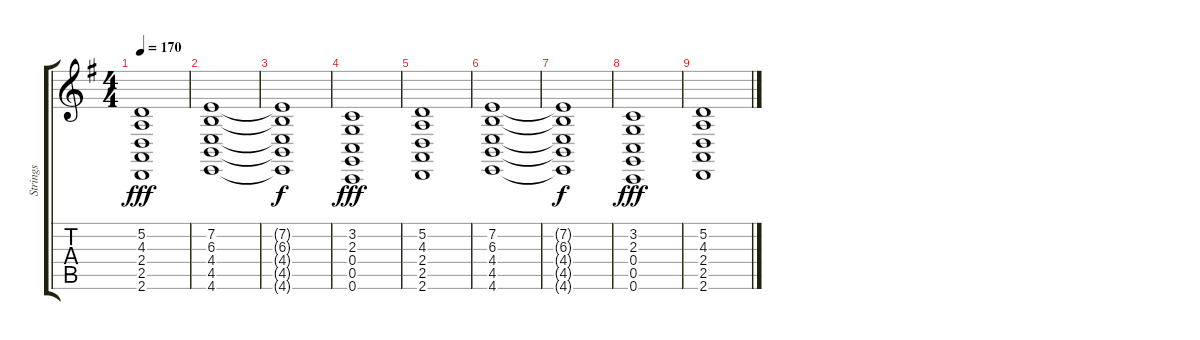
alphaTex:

\track ("Strings" "Strings") {instrument stringensemble1}
\staff {score tabs}
\tuning (D4 A3 F3 C3 G2 C2) {hide}
\ts (4 4)
\tempo 170
\clef g2
\ks eminor
(5.2 4.3 2.4 2.5 2.6).1{dy fff} |
(7.2 6.3 4.4 4.5 4.6).1 |
(7.2{t} 6.3{t} 4.4{t} 4.5{t} 4.6{t}).1{dy f} |
(3.2 2.3 0.4 0.5 0.6).1{dy fff} |
(5.2 4.3 2.4 2.5 2.6).1 |
(7.2 6.3 4.4 4.5 4.6).1 |
(7.2{t} 6.3{t} 4.4{t} 4.5{t} 4.6{t}).1{dy f} |
(3.2 2.3 0.4 0.5 0.6).1{dy fff} |
(5.2 4.3 2.4 2.5 2.6).1
